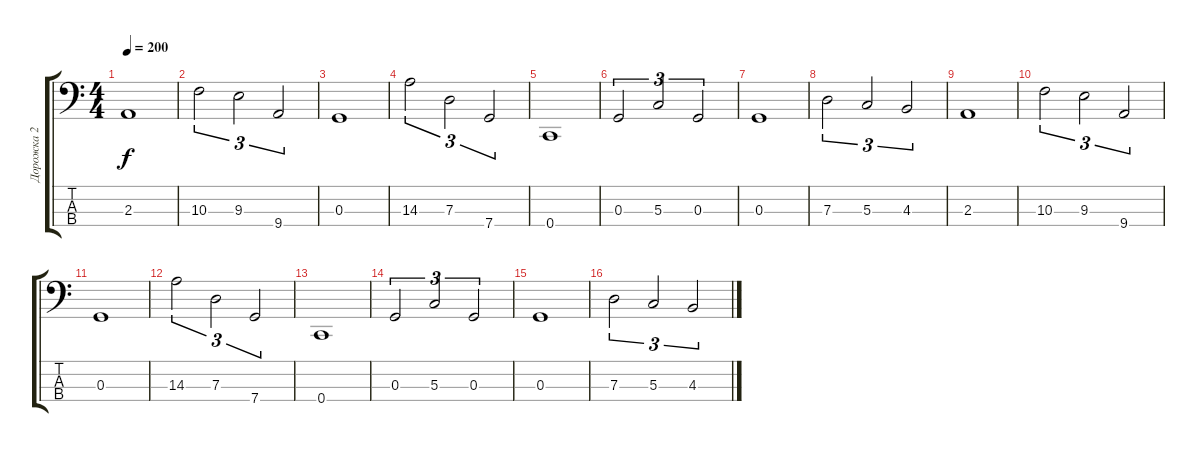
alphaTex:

\track ("Дорожка 2" "Дорожка 2") {instrument acousticbass}
\staff {score tabs}
\tuning (F2 C2 G1 C1) {hide}
\ts (4 4)
\tempo 200
\clef f4
\ks c
2.3.1{dy f} |
10.3.2{tu (3 2)} 9.3.2{tu (3 2)} 9.4.2{tu (3 2)} |
0.3.1 |
14.3.2{tu (3 2)} 7.3.2{tu (3 2)} 7.4.2{tu (3 2)} |
0.4.1 |
0.3.2{tu (3 2)} 5.3.2{tu (3 2)} 0.3.2{tu (3 2)} |
0.3.1 |
7.3.2{tu (3 2)} 5.3.2{tu (3 2)} 4.3.2{tu (3 2)} |
2.3.1 |
10.3.2{tu (3 2)} 9.3.2{tu (3 2)} 9.4.2{tu (3 2)} |
0.3.1 |
14.3.2{tu (3 2)} 7.3.2{tu (3 2)} 7.4.2{tu (3 2)} |
0.4.1 |
0.3.2{tu (3 2)} 5.3.2{tu (3 2)} 0.3.2{tu (3 2)} |
0.3.1 |
7.3.2{tu (3 2)} 5.3.2{tu (3 2)} 4.3.2{tu (3 2)}
